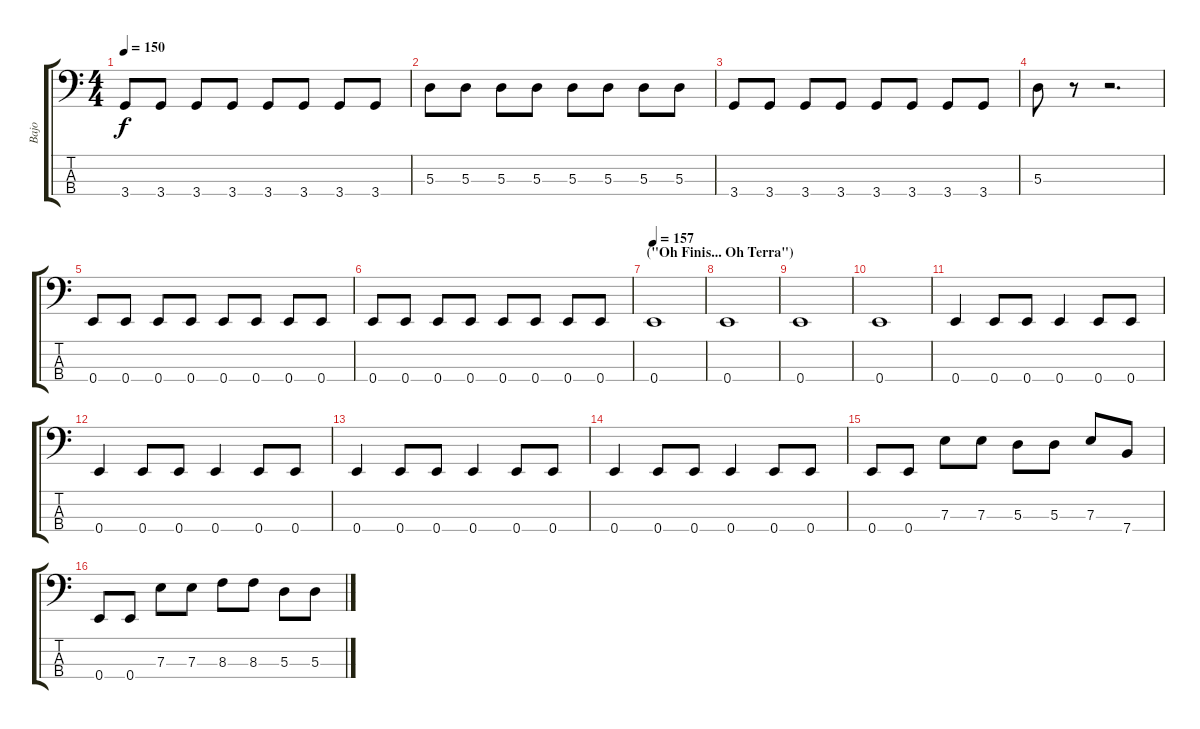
\track ("Bajo" "Bajo") {instrument electricbassfinger}
\staff {score tabs}
\tuning (G2 D2 A1 E1) {hide}
\ts (4 4)
\tempo 150
\clef f4
\ks c
3.4.8{dy f} 3.4.8 3.4.8 3.4.8 3.4.8 3.4.8 3.4.8 3.4.8 |
5.3.8 5.3.8 5.3.8 5.3.8 5.3.8 5.3.8 5.3.8 5.3.8 |
3.4.8 3.4.8 3.4.8 3.4.8 3.4.8 3.4.8 3.4.8 3.4.8 |
5.3.8 r.8 r.2{d} |
0.4.8 0.4.8 0.4.8 0.4.8 0.4.8 0.4.8 0.4.8 0.4.8 |
0.4.8 0.4.8 0.4.8 0.4.8 0.4.8 0.4.8 0.4.8 0.4.8 |
\section ("" "(\"Oh Finis... Oh Terra\")")
\tempo 157
0.4.1 |
0.4.1 |
0.4.1 |
0.4.1 |
0.4.4 0.4.8 0.4.8 0.4.4 0.4.8 0.4.8 |
0.4.4 0.4.8 0.4.8 0.4.4 0.4.8 0.4.8 |
0.4.4 0.4.8 0.4.8 0.4.4 0.4.8 0.4.8 |
0.4.4 0.4.8 0.4.8 0.4.4 0.4.8 0.4.8 |
0.4.8 0.4.8 7.3.8 7.3.8 5.3.8 5.3.8 7.3.8 7.4.8 |
0.4.8 0.4.8 7.3.8 7.3.8 8.3.8 8.3.8 5.3.8 5.3.8
